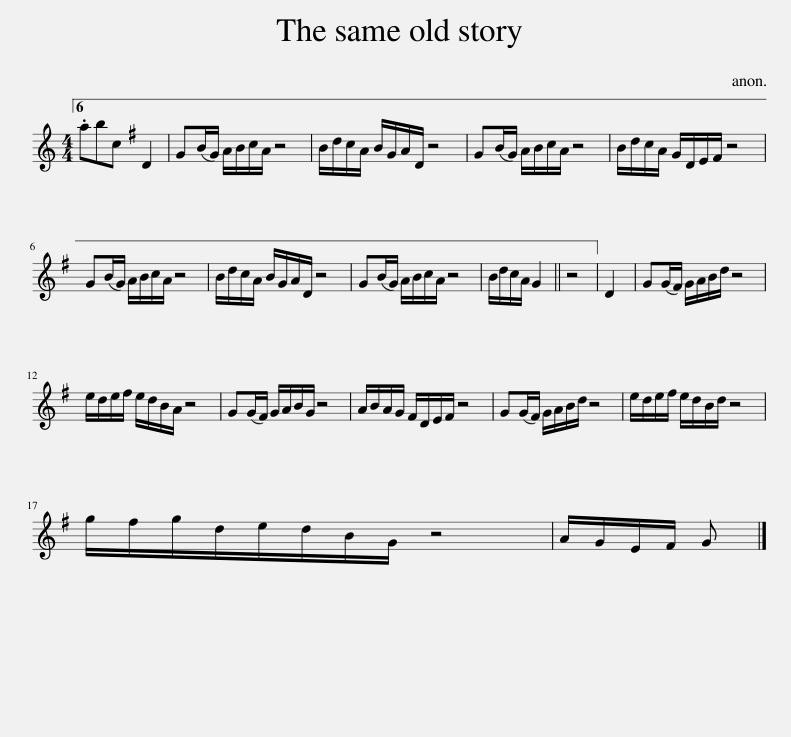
X:1
L:1/8
M:4/4
I:linebreak $
K:C
V:1 treble
V:1
 .abc D2 | G(B/G/) A/B/c/A/ z4 | B/d/c/A/ B/G/A/D/ z4 | G(B/G/) A/B/c/A/ z4 | B/d/c/A/ G/D/E/^F/ z4 |$ %5
 G(B/G/) A/B/c/A/ z4 | B/d/c/A/ B/G/A/D/ z4 | G(B/G/) A/B/c/A/ z4 | B/d/c/A/ G2 z4 || D2 | %10
 G(G/^F/) G/A/B/d/ z4 |$ e/d/e/^f/ e/d/B/A/ z4 | G(G/^F/) G/A/B/G/ z4 | A/B/A/G/ ^F/D/E/F/ z4 | G(G/^F/) G/A/B/d/ z4 | %15
 e/d/e/^f/ e/d/B/d/ z4 |$ g/^f/g/d/e/d/B/G/ z4 | A/G/E/^F/ G |] %18
